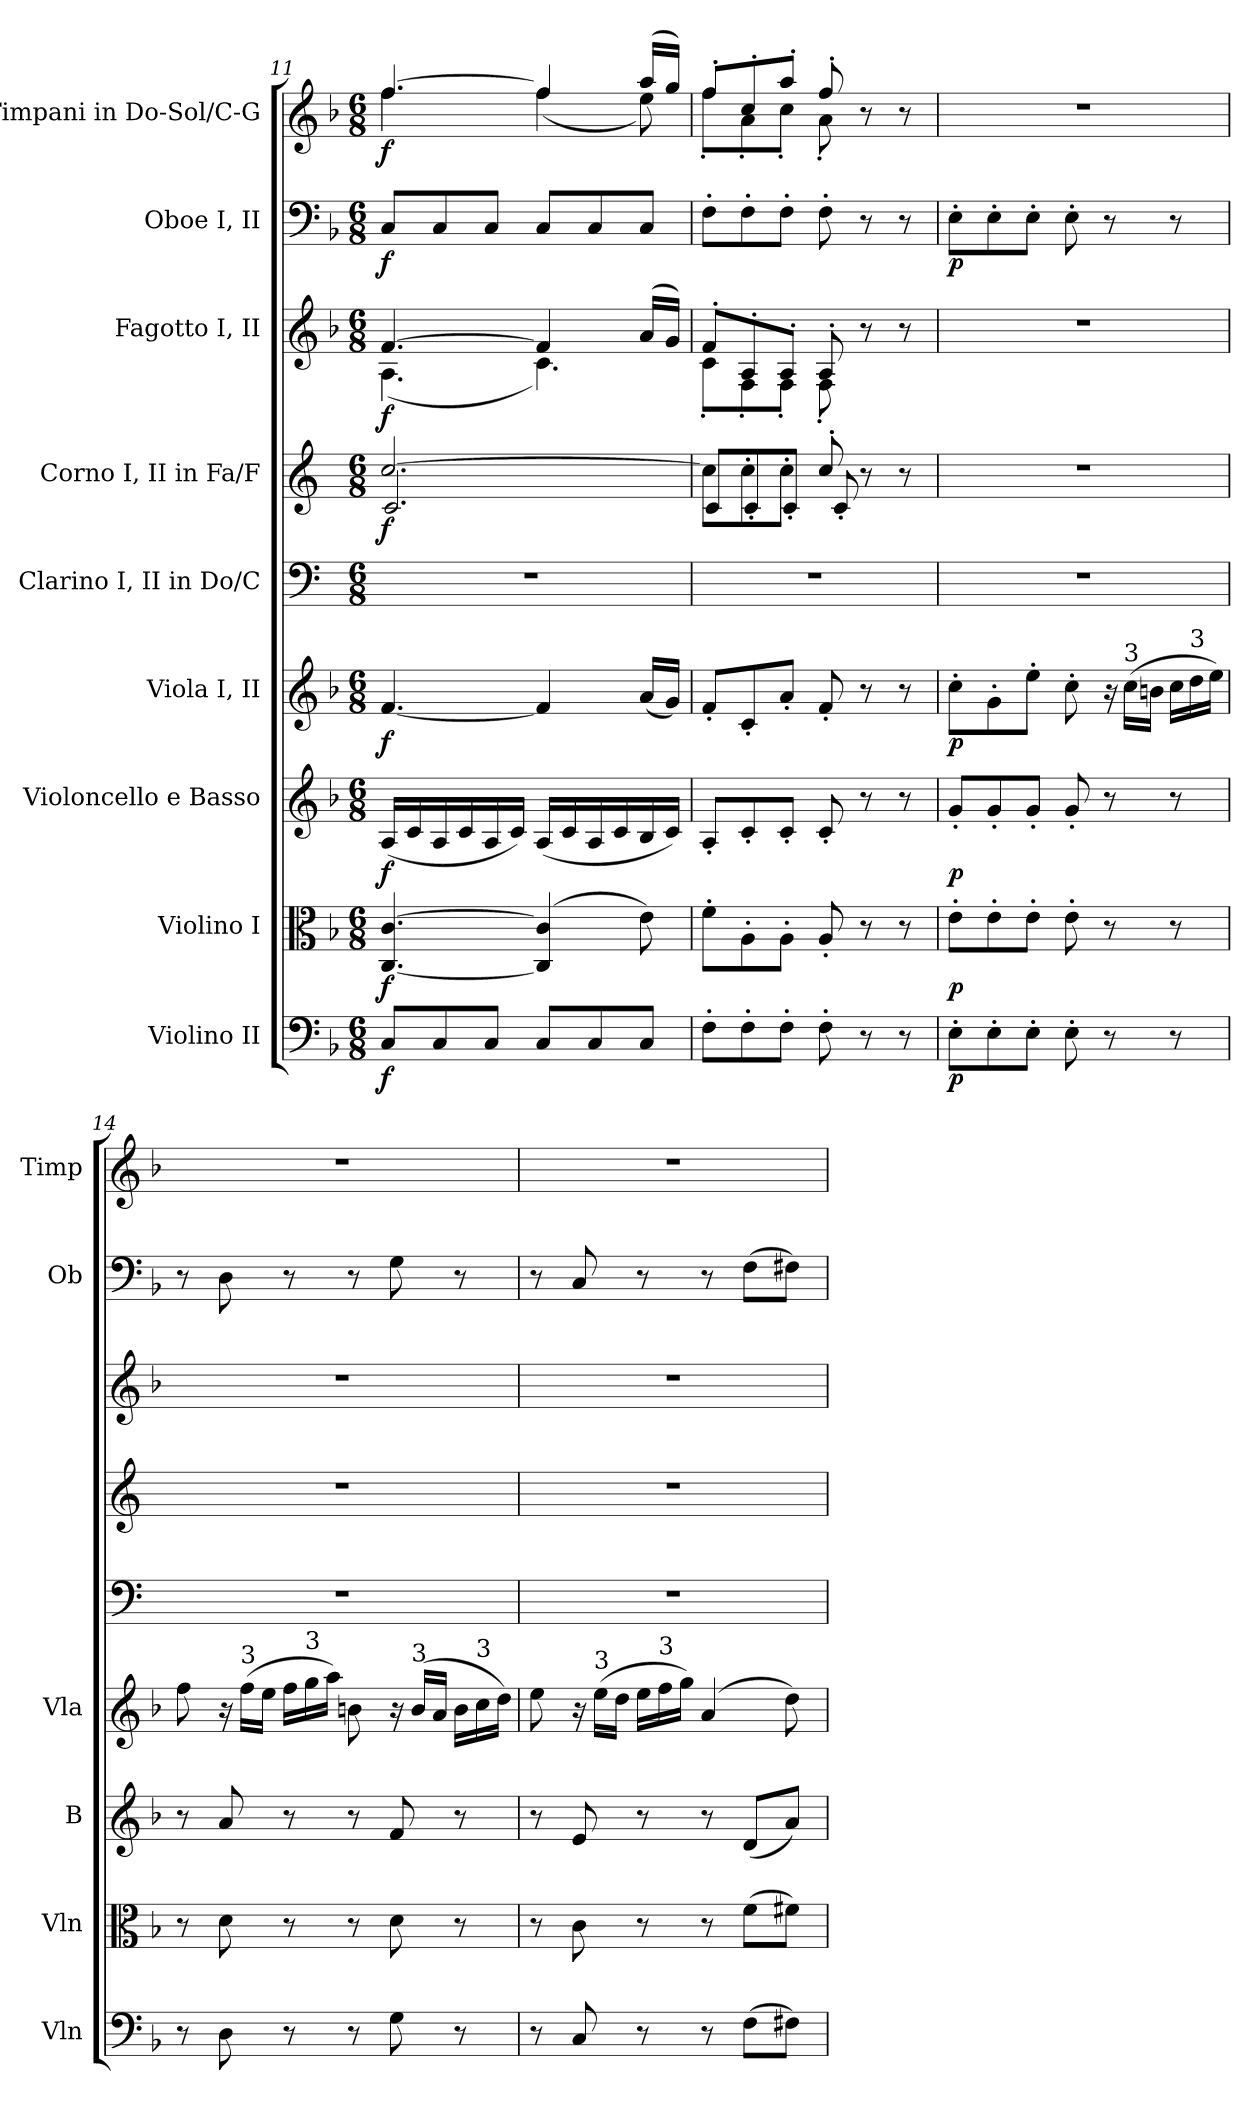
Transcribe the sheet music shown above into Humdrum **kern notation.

**kern	**dynam	**kern	**dynam	**kern	**dynam	**kern	**dynam	**kern	**kern	**dynam	**kern	**dynam	**kern	**dynam	**kern	**dynam
*part9	*part9	*part8	*part8	*part7	*part7	*part6	*part6	*part5	*part4	*part4	*part3	*part3	*part2	*part2	*part1	*part1
*staff9	*staff9	*staff8	*staff8	*staff7	*staff7	*staff6	*staff6	*staff5	*staff4	*staff4	*staff3	*staff3	*staff2	*staff2	*staff1	*staff1
*I"Violino II	*	*I"Violino I	*	*I"Violoncello e Basso	*	*I"Viola I, II	*	*I"Clarino I, II in Do/C	*I"Corno I, II in Fa/F	*	*I"Fagotto I, II	*	*I"Oboe I, II	*	*I"Timpani in Do-Sol/C-G	*
*I'Vln	*	*I'Vln	*	*I'B	*	*I'Vla	*	*	*	*	*	*	*I'Ob	*	*I'Timp	*
*clefF4	*	*clefC3	*	*clefG2	*	*clefG2	*	*clefF4	*clefG2	*	*clefG2	*	*clefF4	*	*clefG2	*
*	*	*	*	*	*	*	*	*	*ITrd1c2	*	*ITrd0c7	*	*	*	*	*
*k[b-]	*	*k[b-]	*	*k[b-]	*	*k[b-]	*	*k[]	*k[b-e-]	*	*k[b-]	*	*k[b-]	*	*k[b-]	*
*M6/8	*	*M6/8	*	*M6/8	*	*M6/8	*	*M6/8	*M6/8	*	*M6/8	*	*M6/8	*	*M6/8	*
=11	=11	=11	=11	=11	=11	=11	=11	=11	=11	=11	=11	=11	=11	=11	=11	=11
*	*	*	*	*	*	*	*	*	*^	*	*^	*	*	*	*^	*
8CL	f	[4.c [4.C	f	(16ALL	f	[4.f	f	2.r	[2.b-	2.B-/	f	[4.f	(4.A	f	8CL	f	[4.ff	4.ff	f
.	.	.	.	16c	.	.	.	.	.	.	.	.	.	.	.	.	.	.	.
8C	.	.	.	16A	.	.	.	.	.	.	.	.	.	.	8C	.	.	.	.
.	.	.	.	16c	.	.	.	.	.	.	.	.	.	.	.	.	.	.	.
8CJ	.	.	.	16A	.	.	.	.	.	.	.	.	.	.	8CJ	.	.	.	.
.	.	.	.	16cJJ)	.	.	.	.	.	.	.	.	.	.	.	.	.	.	.
8CL	.	(4c] 4C]	.	(16ALL	.	4f]	.	.	.	.	.	4f]	4.c)	.	8CL	.	4ff]	(4ff	.
.	.	.	.	16c	.	.	.	.	.	.	.	.	.	.	.	.	.	.	.
8C	.	.	.	16A	.	.	.	.	.	.	.	.	.	.	8C	.	.	.	.
.	.	.	.	16c	.	.	.	.	.	.	.	.	.	.	.	.	.	.	.
8CJ	.	8e)	.	16B-	.	(16aLL	.	.	.	.	.	(16aLL	.	.	8CJ	.	(16aaLL	8ee)	.
.	.	.	.	16cJJ)	.	16gJJ)	.	.	.	.	.	16gJJ)	.	.	.	.	16ggJJ)	.	.
=12	=12	=12	=12	=12	=12	=12	=12	=12	=12	=12	=12	=12	=12	=12	=12	=12	=12	=12	=12
8F'L	.	8f'L	.	8A'L	.	8f'L	.	2.r	8b-\L]	8B-/L	.	8f'L	8c'L	.	8F'L	.	8ff'L	8ff'L	.
8F'	.	8A'	.	8c'	.	8c'	.	.	8b-'\	8B-'/	.	8A'	8F'	.	8F'	.	8cc'	8a'	.
8F'J	.	8A'J	.	8c'J	.	8a'J	.	.	8b-'\J	8B-'/J	.	8A'J	8F'J	.	8F'J	.	8aa'J	8cc'J	.
8F'	.	8A'	.	8c'	.	8f'	.	.	8b-'	8B-'/	.	8A'	8F'	.	8F'	.	8ff'	8a'	.
8r	.	8r	.	8r	.	8r	.	.	8r	8ryy	.	8r	8ryy	.	8r	.	8r	8ryy	.
8r	.	8r	.	8r	.	8r	.	.	8r	8ryy	.	8r	8ryy	.	8r	.	8r	8ryy	.
*	*	*	*	*	*	*	*	*	*v	*v	*	*	*	*	*	*	*v	*v	*
*	*	*	*	*	*	*	*	*	*	*	*v	*v	*	*	*	*	*
=13	=13	=13	=13	=13	=13	=13	=13	=13	=13	=13	=13	=13	=13	=13	=13	=13
8E'L	p	8e'L	p	8g'L	p	8cc'L	p	2.r	2.r	.	2.r	.	8E'L	p	2.r	.
8E'	.	8e'	.	8g'	.	8g'	.	.	.	.	.	.	8E'	.	.	.
8E'J	.	8e'J	.	8g'J	.	8ee'J	.	.	.	.	.	.	8E'J	.	.	.
8E'	.	8e'	.	8g'	.	8cc'	.	.	.	.	.	.	8E'	.	.	.
*	*	*	*	*	*	*Xtuplet	*	*	*	*	*	*	*	*	*	*
8r	.	8r	.	8r	.	24r	.	.	.	.	.	.	8r	.	.	.
!	!	!	!	!	!	!LO:TX:a:t=3	!	!	!	!	!	!	!	!	!	!
.	.	.	.	.	.	(24ccLL	.	.	.	.	.	.	.	.	.	.
.	.	.	.	.	.	24bnJJ	.	.	.	.	.	.	.	.	.	.
8r	.	8r	.	8r	.	24ccLL	.	.	.	.	.	.	8r	.	.	.
!	!	!	!	!	!	!LO:TX:a:t=3	!	!	!	!	!	!	!	!	!	!
.	.	.	.	.	.	24dd	.	.	.	.	.	.	.	.	.	.
.	.	.	.	.	.	24eeJJ)	.	.	.	.	.	.	.	.	.	.
=14	=14	=14	=14	=14	=14	=14	=14	=14	=14	=14	=14	=14	=14	=14	=14	=14
8r	.	8r	.	8r	.	8ff	.	2.r	2.r	.	2.r	.	8r	.	2.r	.
8D	.	8d	.	8a	.	24r	.	.	.	.	.	.	8D	.	.	.
!	!	!	!	!	!	!LO:TX:a:t=3	!	!	!	!	!	!	!	!	!	!
.	.	.	.	.	.	(24ffLL	.	.	.	.	.	.	.	.	.	.
.	.	.	.	.	.	24eeJJ	.	.	.	.	.	.	.	.	.	.
8r	.	8r	.	8r	.	24ffLL	.	.	.	.	.	.	8r	.	.	.
!	!	!	!	!	!	!LO:TX:a:t=3	!	!	!	!	!	!	!	!	!	!
.	.	.	.	.	.	24gg	.	.	.	.	.	.	.	.	.	.
.	.	.	.	.	.	24aaJJ)	.	.	.	.	.	.	.	.	.	.
8r	.	8r	.	8r	.	8bn	.	.	.	.	.	.	8r	.	.	.
8G	.	8d	.	8f	.	24r	.	.	.	.	.	.	8G	.	.	.
!	!	!	!	!	!	!LO:TX:a:t=3	!	!	!	!	!	!	!	!	!	!
.	.	.	.	.	.	(24bLL	.	.	.	.	.	.	.	.	.	.
.	.	.	.	.	.	24aJJ	.	.	.	.	.	.	.	.	.	.
8r	.	8r	.	8r	.	24bLL	.	.	.	.	.	.	8r	.	.	.
!	!	!	!	!	!	!LO:TX:a:t=3	!	!	!	!	!	!	!	!	!	!
.	.	.	.	.	.	24cc	.	.	.	.	.	.	.	.	.	.
.	.	.	.	.	.	24ddJJ)	.	.	.	.	.	.	.	.	.	.
!!LO:LB:g=z
=15	=15	=15	=15	=15	=15	=15	=15	=15	=15	=15	=15	=15	=15	=15	=15	=15
8r	.	8r	.	8r	.	8ee	.	2.r	2.r	.	2.r	.	8r	.	2.r	.
8C	.	8c	.	8e	.	24r	.	.	.	.	.	.	8C	.	.	.
!	!	!	!	!	!	!LO:TX:a:t=3	!	!	!	!	!	!	!	!	!	!
.	.	.	.	.	.	(24eeLL	.	.	.	.	.	.	.	.	.	.
.	.	.	.	.	.	24ddJJ	.	.	.	.	.	.	.	.	.	.
8r	.	8r	.	8r	.	24eeLL	.	.	.	.	.	.	8r	.	.	.
!	!	!	!	!	!	!LO:TX:a:t=3	!	!	!	!	!	!	!	!	!	!
.	.	.	.	.	.	24ff	.	.	.	.	.	.	.	.	.	.
.	.	.	.	.	.	24ggJJ)	.	.	.	.	.	.	.	.	.	.
8r	.	8r	.	8r	.	(4a	.	.	.	.	.	.	8r	.	.	.
(8FL	.	(8fL	.	(8dL	.	.	.	.	.	.	.	.	(8FL	.	.	.
8F#XJ)	.	8f#XJ)	.	8aJ)	.	8dd)	.	.	.	.	.	.	8F#XJ)	.	.	.
=	=	=	=	=	=	=	=	=	=	=	=	=	=	=	=	=
*-	*-	*-	*-	*-	*-	*-	*-	*-	*-	*-	*-	*-	*-	*-	*-	*-
